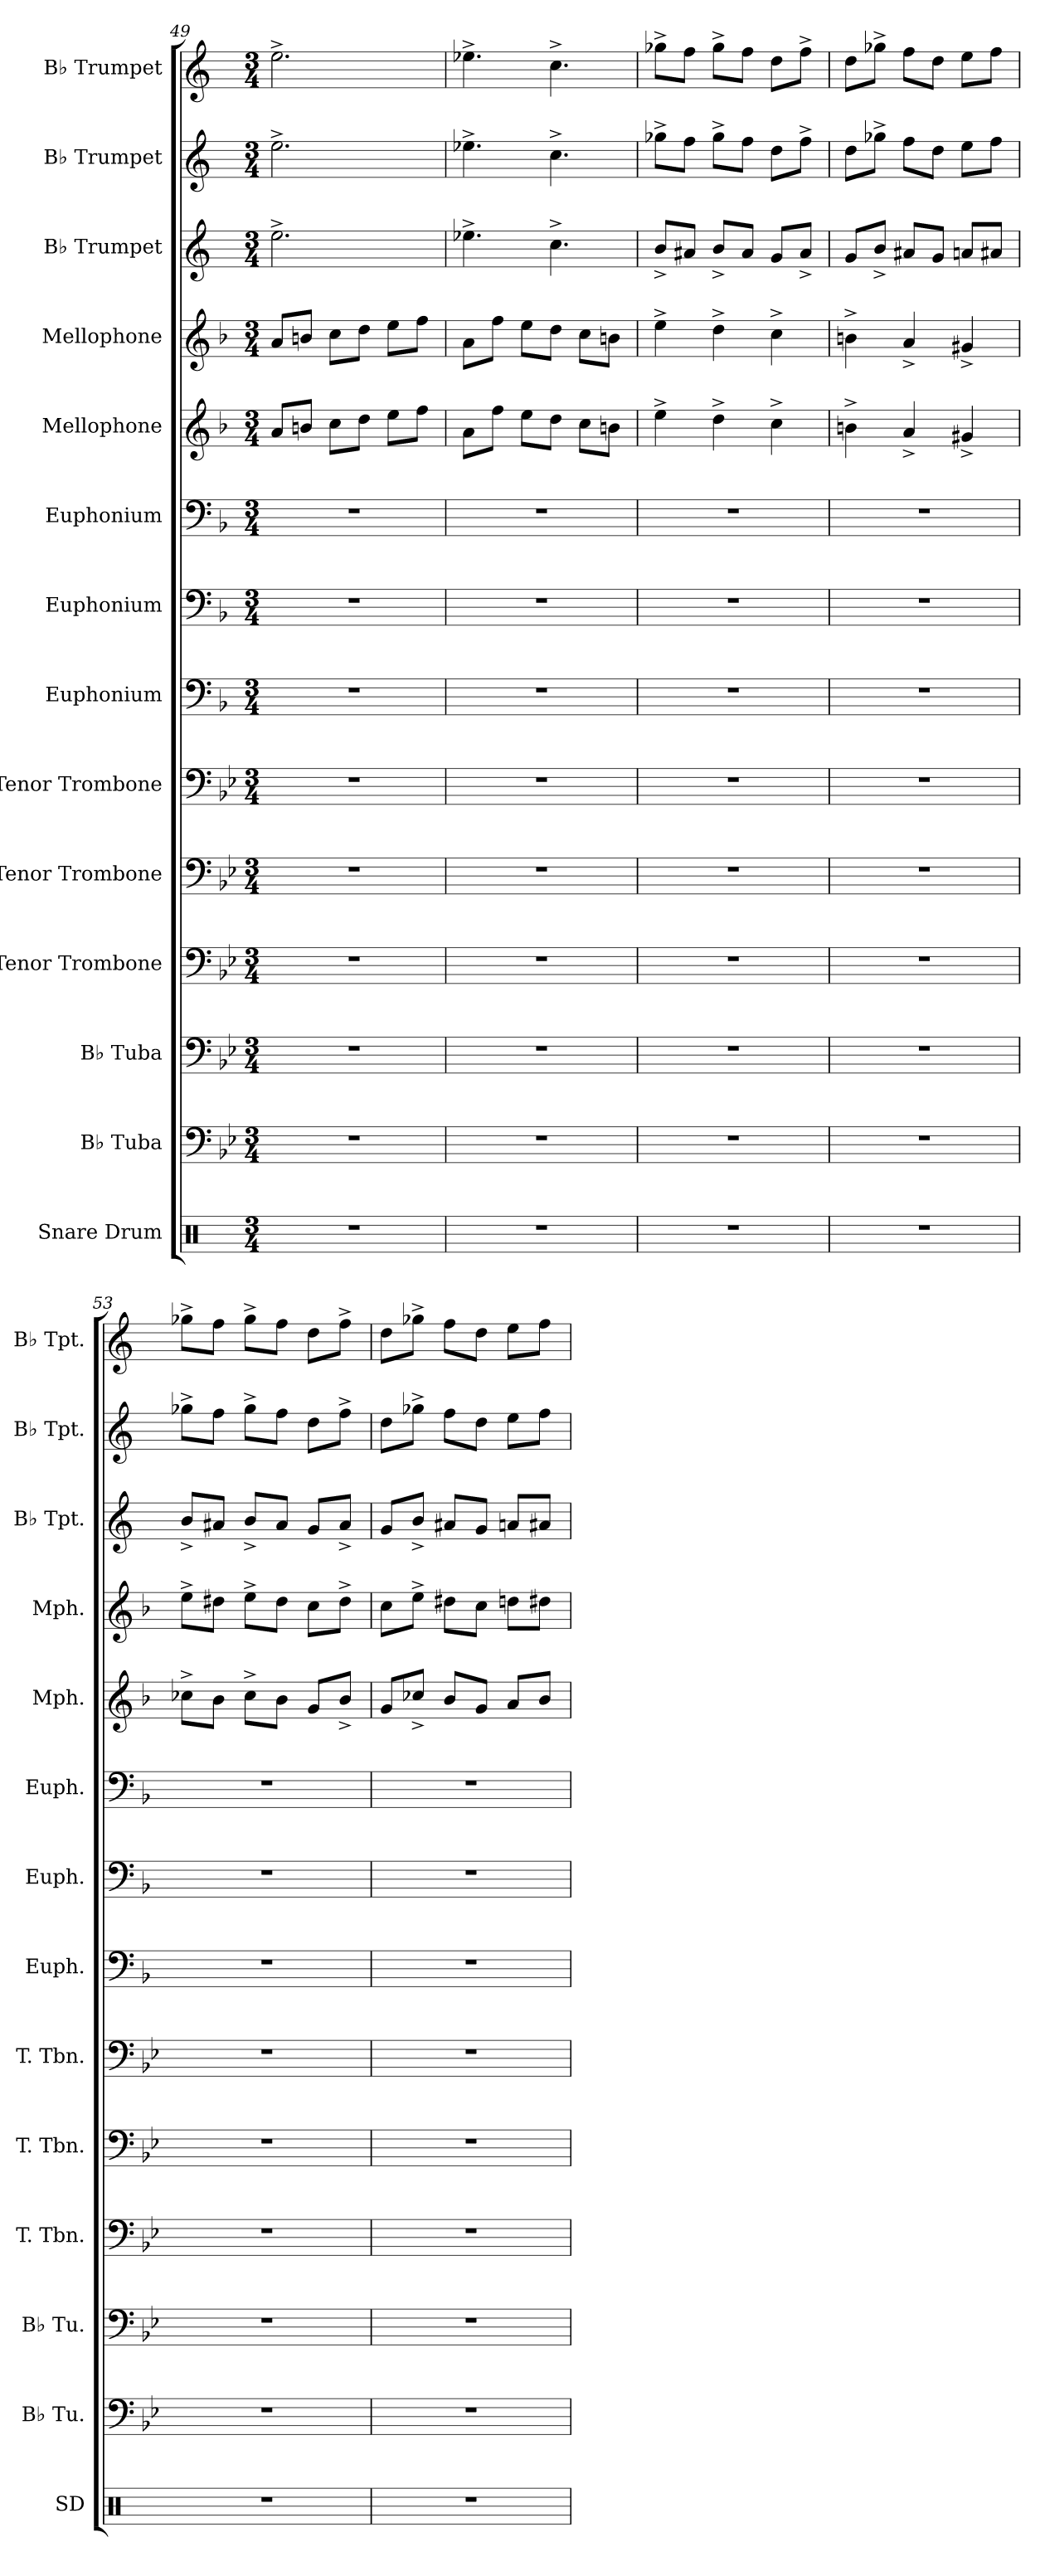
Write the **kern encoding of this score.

**kern	**kern	**kern	**kern	**kern	**kern	**kern	**kern	**kern	**kern	**kern	**kern	**kern	**kern
*part14	*part13	*part12	*part11	*part10	*part9	*part8	*part7	*part6	*part5	*part4	*part3	*part2	*part1
*staff14	*staff13	*staff12	*staff11	*staff10	*staff9	*staff8	*staff7	*staff6	*staff5	*staff4	*staff3	*staff2	*staff1
*I"Snare Drum	*I"B♭ Tuba	*I"B♭ Tuba	*I"Tenor Trombone	*I"Tenor Trombone	*I"Tenor Trombone	*I"Euphonium	*I"Euphonium	*I"Euphonium	*I"Mellophone	*I"Mellophone	*I"B♭ Trumpet	*I"B♭ Trumpet	*I"B♭ Trumpet
*I'SD	*I'B♭ Tu.	*I'B♭ Tu.	*I'T. Tbn.	*I'T. Tbn.	*I'T. Tbn.	*I'Euph.	*I'Euph.	*I'Euph.	*I'Mph.	*I'Mph.	*I'B♭ Tpt.	*I'B♭ Tpt.	*I'B♭ Tpt.
*clefX	*clefF4	*clefF4	*clefF4	*clefF4	*clefF4	*clefF4	*clefF4	*clefF4	*clefG2	*clefG2	*clefG2	*clefG2	*clefG2
*	*	*	*	*	*	*ITrd4c7	*ITrd4c7	*ITrd4c7	*ITrd4c7	*ITrd4c7	*ITrd1c2	*ITrd1c2	*ITrd1c2
*k[]	*k[b-e-]	*k[b-e-]	*k[b-e-]	*k[b-e-]	*k[b-e-]	*k[b-e-]	*k[b-e-]	*k[b-e-]	*k[b-e-]	*k[b-e-]	*k[b-e-]	*k[b-e-]	*k[b-e-]
*M3/4	*M3/4	*M3/4	*M3/4	*M3/4	*M3/4	*M3/4	*M3/4	*M3/4	*M3/4	*M3/4	*M3/4	*M3/4	*M3/4
=49	=49	=49	=49	=49	=49	=49	=49	=49	=49	=49	=49	=49	=49
2.r	2.r	2.r	2.r	2.r	2.r	2.r	2.r	2.r	8d/L	8d/L	2.dd^\	2.dd^\	2.dd^\
.	.	.	.	.	.	.	.	.	8en/J	8en/J	.	.	.
.	.	.	.	.	.	.	.	.	8f\L	8f\L	.	.	.
.	.	.	.	.	.	.	.	.	8g\J	8g\J	.	.	.
.	.	.	.	.	.	.	.	.	8a\L	8a\L	.	.	.
.	.	.	.	.	.	.	.	.	8b-\J	8b-\J	.	.	.
=50	=50	=50	=50	=50	=50	=50	=50	=50	=50	=50	=50	=50	=50
2.r	2.r	2.r	2.r	2.r	2.r	2.r	2.r	2.r	8d\L	8d\L	4.dd-X^\	4.dd-X^\	4.dd-X^\
.	.	.	.	.	.	.	.	.	8b-\J	8b-\J	.	.	.
.	.	.	.	.	.	.	.	.	8a\L	8a\L	.	.	.
.	.	.	.	.	.	.	.	.	8g\J	8g\J	4.b-^\	4.b-^\	4.b-^\
.	.	.	.	.	.	.	.	.	8f\L	8f\L	.	.	.
.	.	.	.	.	.	.	.	.	8en\J	8en\J	.	.	.
=51	=51	=51	=51	=51	=51	=51	=51	=51	=51	=51	=51	=51	=51
2.r	2.r	2.r	2.r	2.r	2.r	2.r	2.r	2.r	4a^\	4a^\	8a^/L	8ff-X^\L	8ff-X^\L
.	.	.	.	.	.	.	.	.	.	.	8g#X/J	8ee-\J	8ee-\J
.	.	.	.	.	.	.	.	.	4g^\	4g^\	8a^/L	8ff-^\L	8ff-^\L
.	.	.	.	.	.	.	.	.	.	.	8g#/J	8ee-\J	8ee-\J
.	.	.	.	.	.	.	.	.	4f^\	4f^\	8f/L	8cc\L	8cc\L
.	.	.	.	.	.	.	.	.	.	.	8g#^/J	8ee-^\J	8ee-^\J
!!LO:PB:g=z
=52	=52	=52	=52	=52	=52	=52	=52	=52	=52	=52	=52	=52	=52
2.r	2.r	2.r	2.r	2.r	2.r	2.r	2.r	2.r	4en^\	4en^\	8f/L	8cc\L	8cc\L
.	.	.	.	.	.	.	.	.	.	.	8a^/J	8ff-X^\J	8ff-X^\J
.	.	.	.	.	.	.	.	.	4d^/	4d^/	8g#X/L	8ee-\L	8ee-\L
.	.	.	.	.	.	.	.	.	.	.	8f/J	8cc\J	8cc\J
.	.	.	.	.	.	.	.	.	4c#X^/	4c#X^/	8gn/L	8dd\L	8dd\L
.	.	.	.	.	.	.	.	.	.	.	8g#X/J	8ee-\J	8ee-\J
=53	=53	=53	=53	=53	=53	=53	=53	=53	=53	=53	=53	=53	=53
2.r	2.r	2.r	2.r	2.r	2.r	2.r	2.r	2.r	8f-X^\L	8a^\L	8a^/L	8ff-X^\L	8ff-X^\L
.	.	.	.	.	.	.	.	.	8e-\J	8g#X\J	8g#X/J	8ee-\J	8ee-\J
.	.	.	.	.	.	.	.	.	8f-^\L	8a^\L	8a^/L	8ff-^\L	8ff-^\L
.	.	.	.	.	.	.	.	.	8e-\J	8g#\J	8g#/J	8ee-\J	8ee-\J
.	.	.	.	.	.	.	.	.	8c/L	8f\L	8f/L	8cc\L	8cc\L
.	.	.	.	.	.	.	.	.	8e-^/J	8g#^\J	8g#^/J	8ee-^\J	8ee-^\J
=54	=54	=54	=54	=54	=54	=54	=54	=54	=54	=54	=54	=54	=54
2.r	2.r	2.r	2.r	2.r	2.r	2.r	2.r	2.r	8c/L	8f\L	8f/L	8cc\L	8cc\L
.	.	.	.	.	.	.	.	.	8f-X^/J	8a^\J	8a^/J	8ff-X^\J	8ff-X^\J
.	.	.	.	.	.	.	.	.	8e-/L	8g#X\L	8g#X/L	8ee-\L	8ee-\L
.	.	.	.	.	.	.	.	.	8c/J	8f\J	8f/J	8cc\J	8cc\J
.	.	.	.	.	.	.	.	.	8d/L	8gn\L	8gn/L	8dd\L	8dd\L
.	.	.	.	.	.	.	.	.	8e-/J	8g#X\J	8g#X/J	8ee-\J	8ee-\J
=	=	=	=	=	=	=	=	=	=	=	=	=	=
*-	*-	*-	*-	*-	*-	*-	*-	*-	*-	*-	*-	*-	*-
